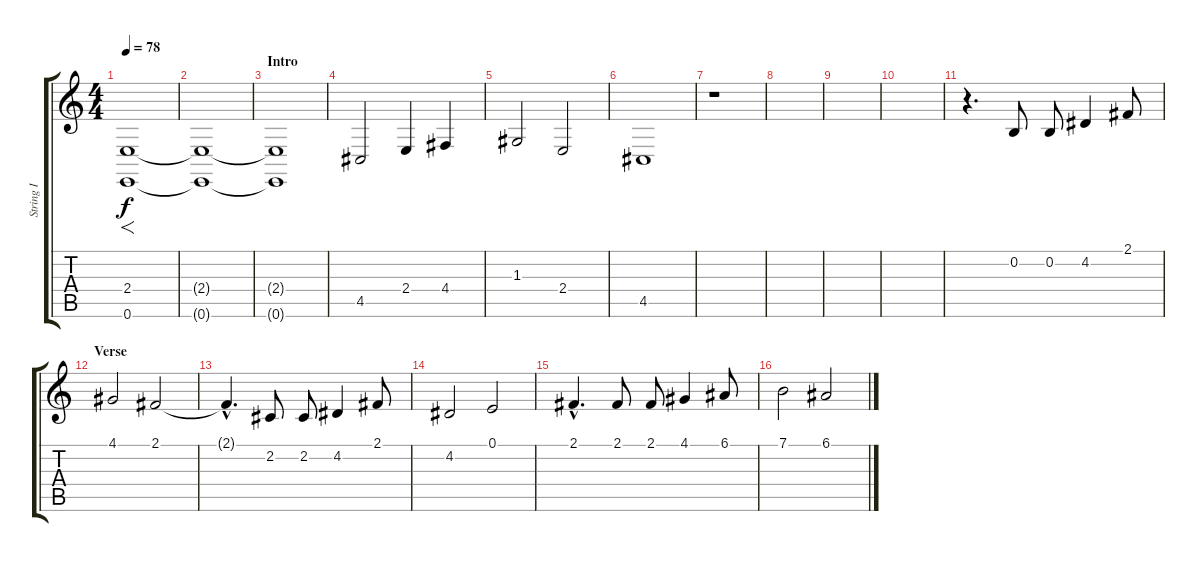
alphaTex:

\track ("String I" "String I") {instrument tremolostrings}
\staff {score tabs}
\tuning (E4 B3 G3 D3 A2 E2) {hide}
\ts (4 4)
\tempo 78
\clef g2
\ks c
(2.4 0.6).1{f dy f instrument rockorgan} |
(2.4{t} 0.6{t}).1{volume 0} |
\section ("" "Intro")
(2.4{t} 0.6{t}).1 |
4.5.2{volume 9 instrument tremolostrings} 2.4.4 4.4.4 |
1.3.2 2.4.2 |
4.5.1{volume 9 instrument tremolostrings} |
r.1 |
|
|
|
r.4{d volume 9 instrument harmonica} 0.2.8 0.2.8 4.2.4 2.1.8 |
\section ("" "Verse")
4.1.2 2.1.2 |
2.1{hac t}.4{d} 2.2.8 2.2.8 4.2.4 2.1.8 |
4.2.2 0.1.2 |
2.1{hac}.4{d} 2.1.8 2.1.8 4.1.4 6.1.8 |
7.1.2 6.1.2
